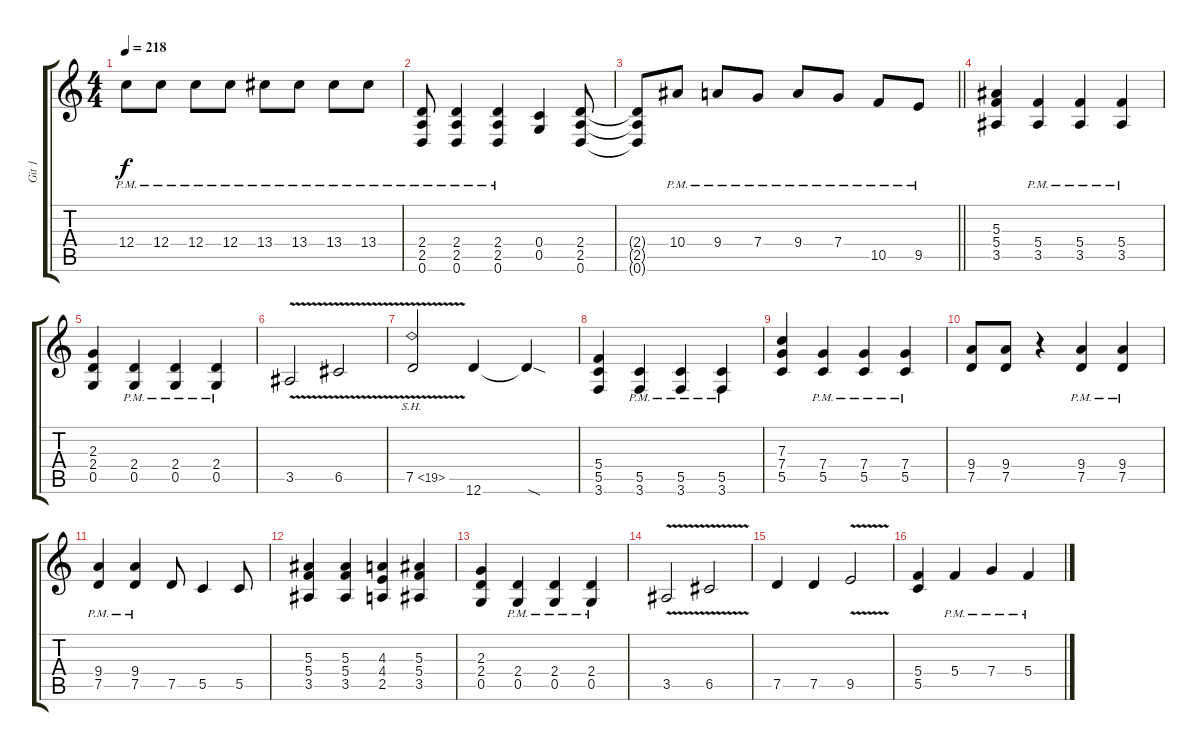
\track ("Git 1" "Git 1") {instrument distortionguitar}
\staff {score tabs}
\tuning (D4 A3 F3 C3 G2 D2) {hide}
\ts (4 4)
\tempo 218
\clef g2
\ks c
12.4{pm}.8{dy f} 12.4{pm}.8 12.4{pm}.8 12.4{pm}.8 13.4{pm}.8 13.4{pm}.8 13.4{pm}.8 13.4{pm}.8 |
(2.4{pm} 2.5{pm} 0.6{pm}).8 (2.4{pm} 2.5{pm} 0.6{pm}).4 (2.4{pm} 2.5{pm} 0.6{pm}).4 (0.4 0.5).4 (2.4 2.5 0.6).8 |
\barLineRight lightlight
(2.4{t} 2.5{t} 0.6{t}).8 10.4{pm}.8 9.4{pm}.8 7.4{pm}.8 9.4{pm}.8 7.4{pm}.8 10.5{pm}.8 9.5{pm}.8 |
(5.3 5.4 3.5).4 (5.4{pm} 3.5{pm}).4 (5.4{pm} 3.5{pm}).4 (5.4{pm} 3.5{pm}).4 |
(2.3 2.4 0.5).4 (2.4{pm} 0.5{pm}).4 (2.4{pm} 0.5{pm}).4 (2.4{pm} 0.5{pm}).4 |
3.5{v}.2 6.5{v}.2 |
7.5{sh 12 v}.2 12.6.4 12.6{sod t}.4 |
(5.4 5.5 3.6).4 (5.5{pm} 3.6{pm}).4 (5.5{pm} 3.6{pm}).4 (5.5{pm} 3.6{pm}).4 |
(7.3 7.4 5.5).4 (7.4{pm} 5.5{pm}).4 (7.4{pm} 5.5{pm}).4 (7.4{pm} 5.5{pm}).4 |
(9.4 7.5).8 (9.4 7.5).8 r.4 (9.4{pm} 7.5{pm}).4 (9.4{pm} 7.5{pm}).4 |
(9.4{pm} 7.5{pm}).4 (9.4{pm} 7.5{pm}).4 7.5.8 5.5.4 5.5.8 |
(5.3 5.4 3.5).4 (5.3 5.4 3.5).4 (4.3 4.4 2.5).4 (5.3 5.4 3.5).4 |
(2.3 2.4 0.5).4 (2.4{pm} 0.5{pm}).4 (2.4{pm} 0.5{pm}).4 (2.4{pm} 0.5{pm}).4 |
3.5{v}.2 6.5{v}.2 |
7.5.4 7.5.4 9.5{v}.2 |
(5.4 5.5).4 5.4{pm}.4 7.4{pm}.4 5.4{pm}.4
